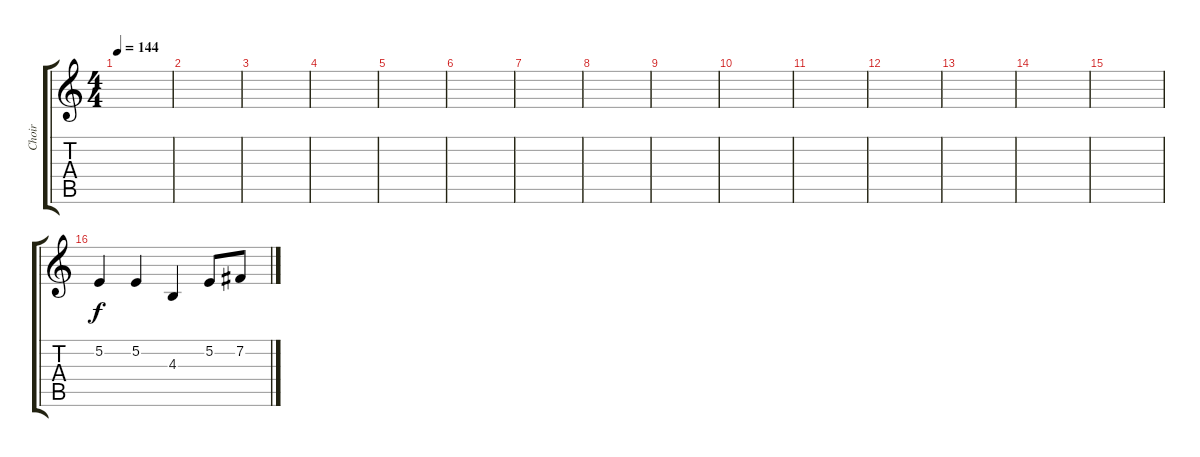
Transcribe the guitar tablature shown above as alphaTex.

\track ("Choir" "Choir") {instrument brasssection}
\staff {score tabs}
\tuning (E4 B3 G3 D3 A2 E2) {hide}
\ts (4 4)
\tempo 144
\clef g2
\ks c
|
|
|
|
|
|
|
|
|
|
|
|
|
|
|
5.2.4 5.2.4 4.3.4 5.2.8 7.2.8
